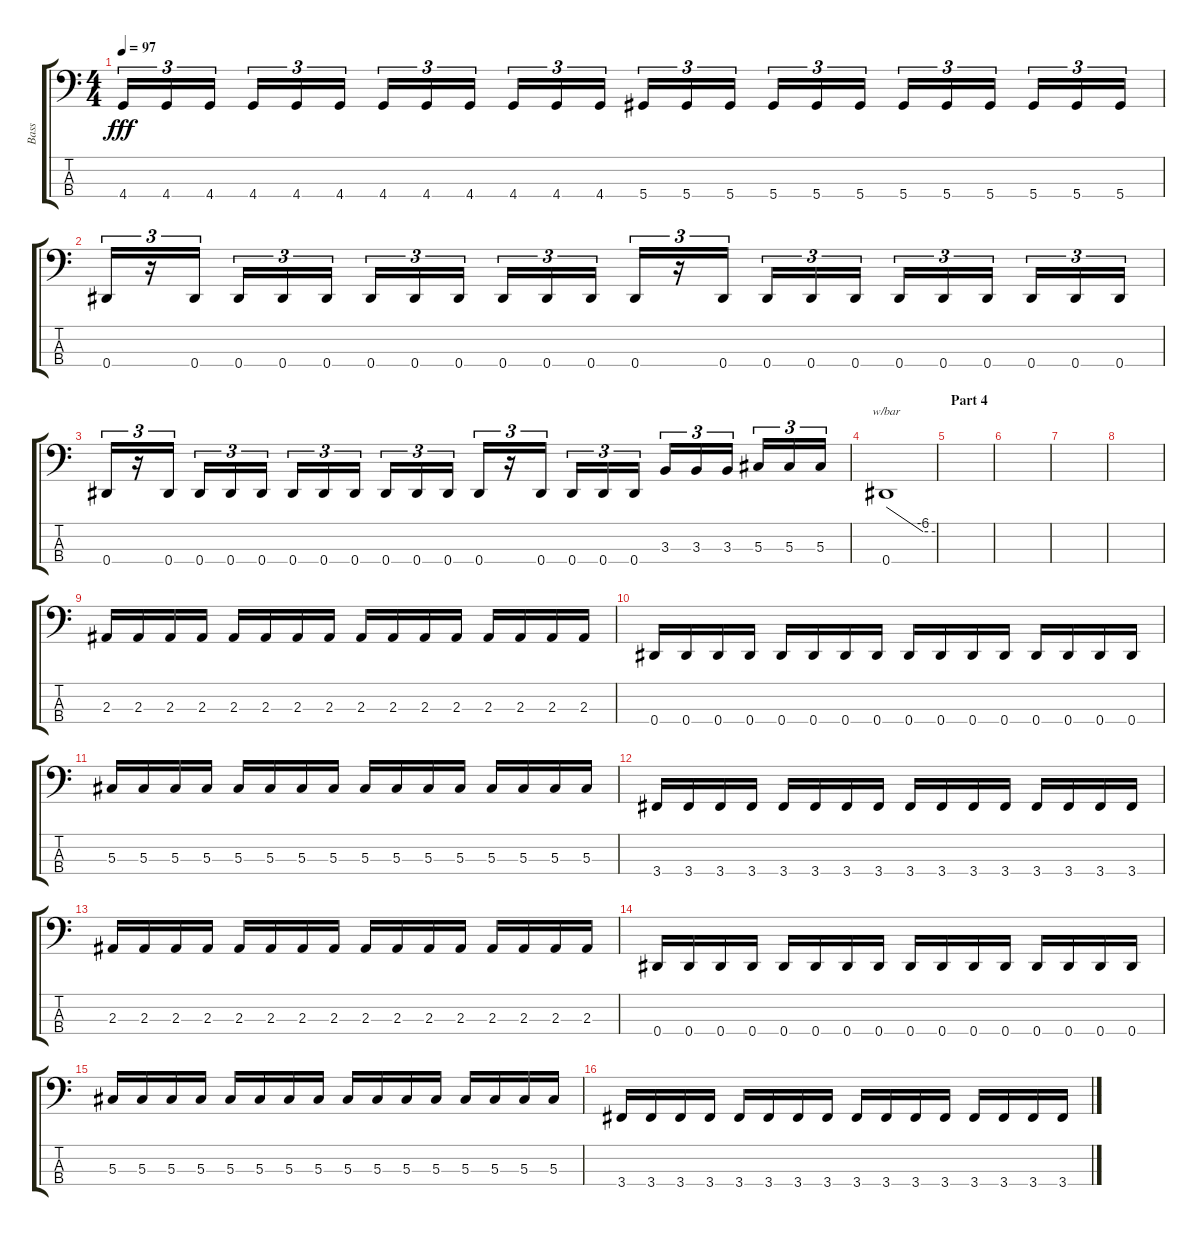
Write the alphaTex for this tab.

\track ("Bass" "Bass") {instrument electricbassfinger}
\staff {score tabs}
\tuning (Gb2 Db2 Ab1 Eb1) {hide}
\ts (4 4)
\tempo 97
\clef f4
\ks c
4.4.16{tu (3 2) dy fff} 4.4.16{tu (3 2)} 4.4.16{tu (3 2)} 4.4.16{tu (3 2)} 4.4.16{tu (3 2)} 4.4.16{tu (3 2)} 4.4.16{tu (3 2)} 4.4.16{tu (3 2)} 4.4.16{tu (3 2)} 4.4.16{tu (3 2)} 4.4.16{tu (3 2)} 4.4.16{tu (3 2)} 5.4.16{tu (3 2)} 5.4.16{tu (3 2)} 5.4.16{tu (3 2)} 5.4.16{tu (3 2)} 5.4.16{tu (3 2)} 5.4.16{tu (3 2)} 5.4.16{tu (3 2)} 5.4.16{tu (3 2)} 5.4.16{tu (3 2)} 5.4.16{tu (3 2)} 5.4.16{tu (3 2)} 5.4.16{tu (3 2)} |
0.4.16{tu (3 2)} r.16{tu (3 2)} 0.4.16{tu (3 2)} 0.4.16{tu (3 2)} 0.4.16{tu (3 2)} 0.4.16{tu (3 2)} 0.4.16{tu (3 2)} 0.4.16{tu (3 2)} 0.4.16{tu (3 2)} 0.4.16{tu (3 2)} 0.4.16{tu (3 2)} 0.4.16{tu (3 2)} 0.4.16{tu (3 2)} r.16{tu (3 2)} 0.4.16{tu (3 2)} 0.4.16{tu (3 2)} 0.4.16{tu (3 2)} 0.4.16{tu (3 2)} 0.4.16{tu (3 2)} 0.4.16{tu (3 2)} 0.4.16{tu (3 2)} 0.4.16{tu (3 2)} 0.4.16{tu (3 2)} 0.4.16{tu (3 2)} |
0.4.16{tu (3 2)} r.16{tu (3 2)} 0.4.16{tu (3 2)} 0.4.16{tu (3 2)} 0.4.16{tu (3 2)} 0.4.16{tu (3 2)} 0.4.16{tu (3 2)} 0.4.16{tu (3 2)} 0.4.16{tu (3 2)} 0.4.16{tu (3 2)} 0.4.16{tu (3 2)} 0.4.16{tu (3 2)} 0.4.16{tu (3 2)} r.16{tu (3 2)} 0.4.16{tu (3 2)} 0.4.16{tu (3 2)} 0.4.16{tu (3 2)} 0.4.16{tu (3 2)} 3.3.16{tu (3 2)} 3.3.16{tu (3 2)} 3.3.16{tu (3 2)} 5.3.16{tu (3 2)} 5.3.16{tu (3 2)} 5.3.16{tu (3 2)} |
0.4.1{tbe (custom default 0 0 45 -24 60 -24)} |
\section ("" "Part 4")
|
|
|
|
2.3.16 2.3.16 2.3.16 2.3.16 2.3.16 2.3.16 2.3.16 2.3.16 2.3.16 2.3.16 2.3.16 2.3.16 2.3.16 2.3.16 2.3.16 2.3.16 |
0.4.16 0.4.16 0.4.16 0.4.16 0.4.16 0.4.16 0.4.16 0.4.16 0.4.16 0.4.16 0.4.16 0.4.16 0.4.16 0.4.16 0.4.16 0.4.16 |
5.3.16 5.3.16 5.3.16 5.3.16 5.3.16 5.3.16 5.3.16 5.3.16 5.3.16 5.3.16 5.3.16 5.3.16 5.3.16 5.3.16 5.3.16 5.3.16 |
3.4.16 3.4.16 3.4.16 3.4.16 3.4.16 3.4.16 3.4.16 3.4.16 3.4.16 3.4.16 3.4.16 3.4.16 3.4.16 3.4.16 3.4.16 3.4.16 |
2.3.16 2.3.16 2.3.16 2.3.16 2.3.16 2.3.16 2.3.16 2.3.16 2.3.16 2.3.16 2.3.16 2.3.16 2.3.16 2.3.16 2.3.16 2.3.16 |
0.4.16 0.4.16 0.4.16 0.4.16 0.4.16 0.4.16 0.4.16 0.4.16 0.4.16 0.4.16 0.4.16 0.4.16 0.4.16 0.4.16 0.4.16 0.4.16 |
5.3.16 5.3.16 5.3.16 5.3.16 5.3.16 5.3.16 5.3.16 5.3.16 5.3.16 5.3.16 5.3.16 5.3.16 5.3.16 5.3.16 5.3.16 5.3.16 |
3.4.16 3.4.16 3.4.16 3.4.16 3.4.16 3.4.16 3.4.16 3.4.16 3.4.16 3.4.16 3.4.16 3.4.16 3.4.16 3.4.16 3.4.16 3.4.16
